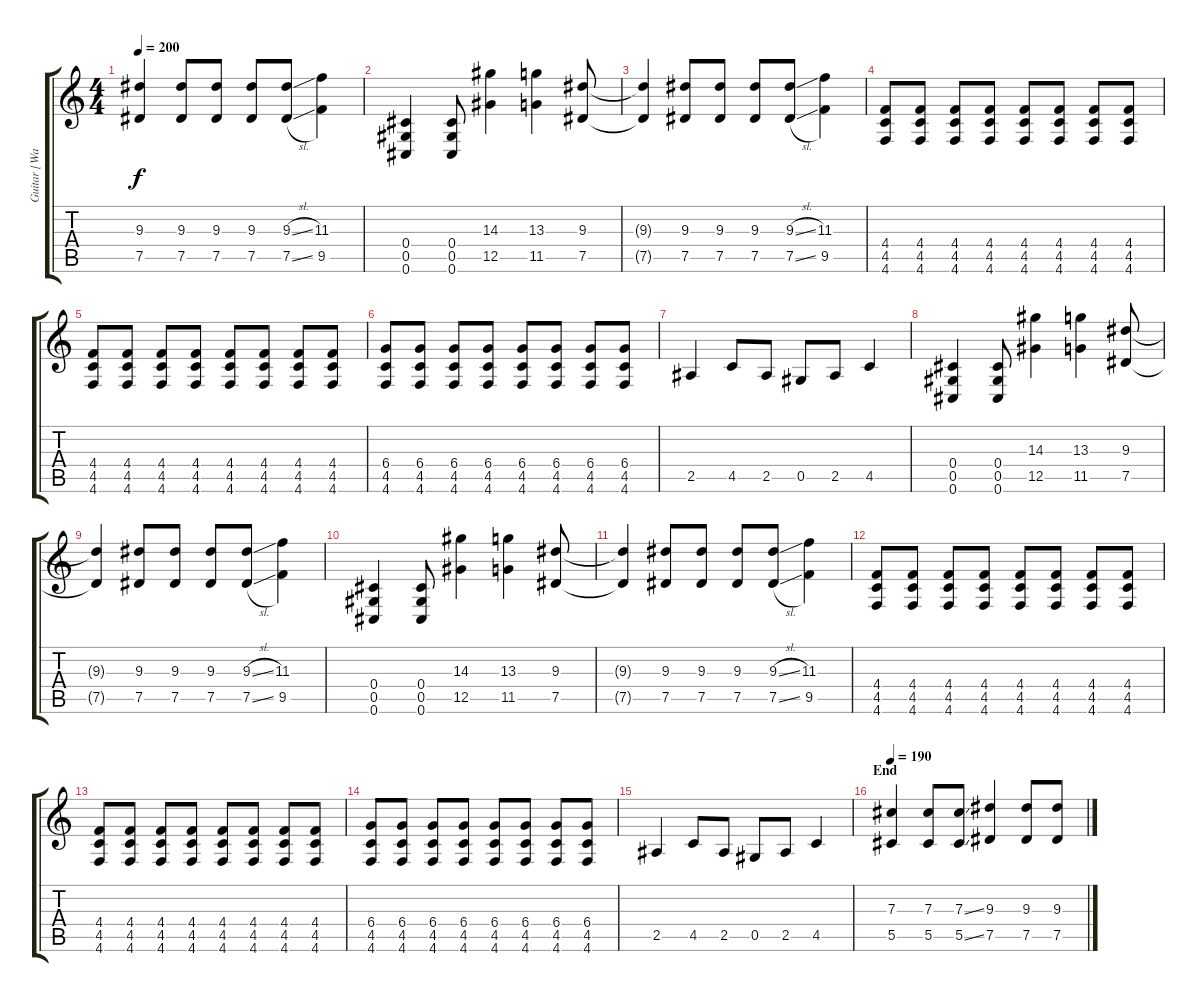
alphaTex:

\track ("Guitar [Wade Preston]" "Guitar [Wa") {instrument overdrivenguitar}
\staff {score tabs}
\tuning (Eb4 Bb3 Gb3 Db3 Ab2 Db2) {hide}
\ts (4 4)
\tempo 200
\clef g2
\ks c
(9.3{t} 7.5{t}).4{dy f} (9.3 7.5).8 (9.3 7.5).8 (9.3 7.5).8 (9.3{sl} 7.5{sl}).8 (11.3 9.5).4 |
(0.4 0.5 0.6).4 (0.4 0.5 0.6).8 (14.3 12.5).4 (13.3 11.5).4 (9.3 7.5).8 |
(9.3{t} 7.5{t}).4 (9.3 7.5).8 (9.3 7.5).8 (9.3 7.5).8 (9.3{sl} 7.5{sl}).8 (11.3 9.5).4 |
(4.4 4.5 4.6).8 (4.4 4.5 4.6).8 (4.4 4.5 4.6).8 (4.4 4.5 4.6).8 (4.4 4.5 4.6).8 (4.4 4.5 4.6).8 (4.4 4.5 4.6).8 (4.4 4.5 4.6).8 |
(4.4 4.5 4.6).8 (4.4 4.5 4.6).8 (4.4 4.5 4.6).8 (4.4 4.5 4.6).8 (4.4 4.5 4.6).8 (4.4 4.5 4.6).8 (4.4 4.5 4.6).8 (4.4 4.5 4.6).8 |
(6.4 4.5 4.6).8 (6.4 4.5 4.6).8 (6.4 4.5 4.6).8 (6.4 4.5 4.6).8 (6.4 4.5 4.6).8 (6.4 4.5 4.6).8 (6.4 4.5 4.6).8 (6.4 4.5 4.6).8 |
2.5.4 4.5.8 2.5.8 0.5.8 2.5.8 4.5.4 |
(0.4 0.5 0.6).4 (0.4 0.5 0.6).8 (14.3 12.5).4 (13.3 11.5).4 (9.3 7.5).8 |
(9.3{t} 7.5{t}).4 (9.3 7.5).8 (9.3 7.5).8 (9.3 7.5).8 (9.3{sl} 7.5{sl}).8 (11.3 9.5).4 |
(0.4 0.5 0.6).4 (0.4 0.5 0.6).8 (14.3 12.5).4 (13.3 11.5).4 (9.3 7.5).8 |
(9.3{t} 7.5{t}).4 (9.3 7.5).8 (9.3 7.5).8 (9.3 7.5).8 (9.3{sl} 7.5{sl}).8 (11.3 9.5).4 |
(4.4 4.5 4.6).8 (4.4 4.5 4.6).8 (4.4 4.5 4.6).8 (4.4 4.5 4.6).8 (4.4 4.5 4.6).8 (4.4 4.5 4.6).8 (4.4 4.5 4.6).8 (4.4 4.5 4.6).8 |
(4.4 4.5 4.6).8 (4.4 4.5 4.6).8 (4.4 4.5 4.6).8 (4.4 4.5 4.6).8 (4.4 4.5 4.6).8 (4.4 4.5 4.6).8 (4.4 4.5 4.6).8 (4.4 4.5 4.6).8 |
(6.4 4.5 4.6).8 (6.4 4.5 4.6).8 (6.4 4.5 4.6).8 (6.4 4.5 4.6).8 (6.4 4.5 4.6).8 (6.4 4.5 4.6).8 (6.4 4.5 4.6).8 (6.4 4.5 4.6).8 |
2.5.4 4.5.8 2.5.8 0.5.8 2.5.8 4.5.4 |
\section ("" "End")
\tempo 190
(7.3 5.5).4 (7.3 5.5).8 (7.3{ss} 5.5{ss}).8 (9.3 7.5).4 (9.3 7.5).8 (9.3{ss} 7.5{ss}).8
